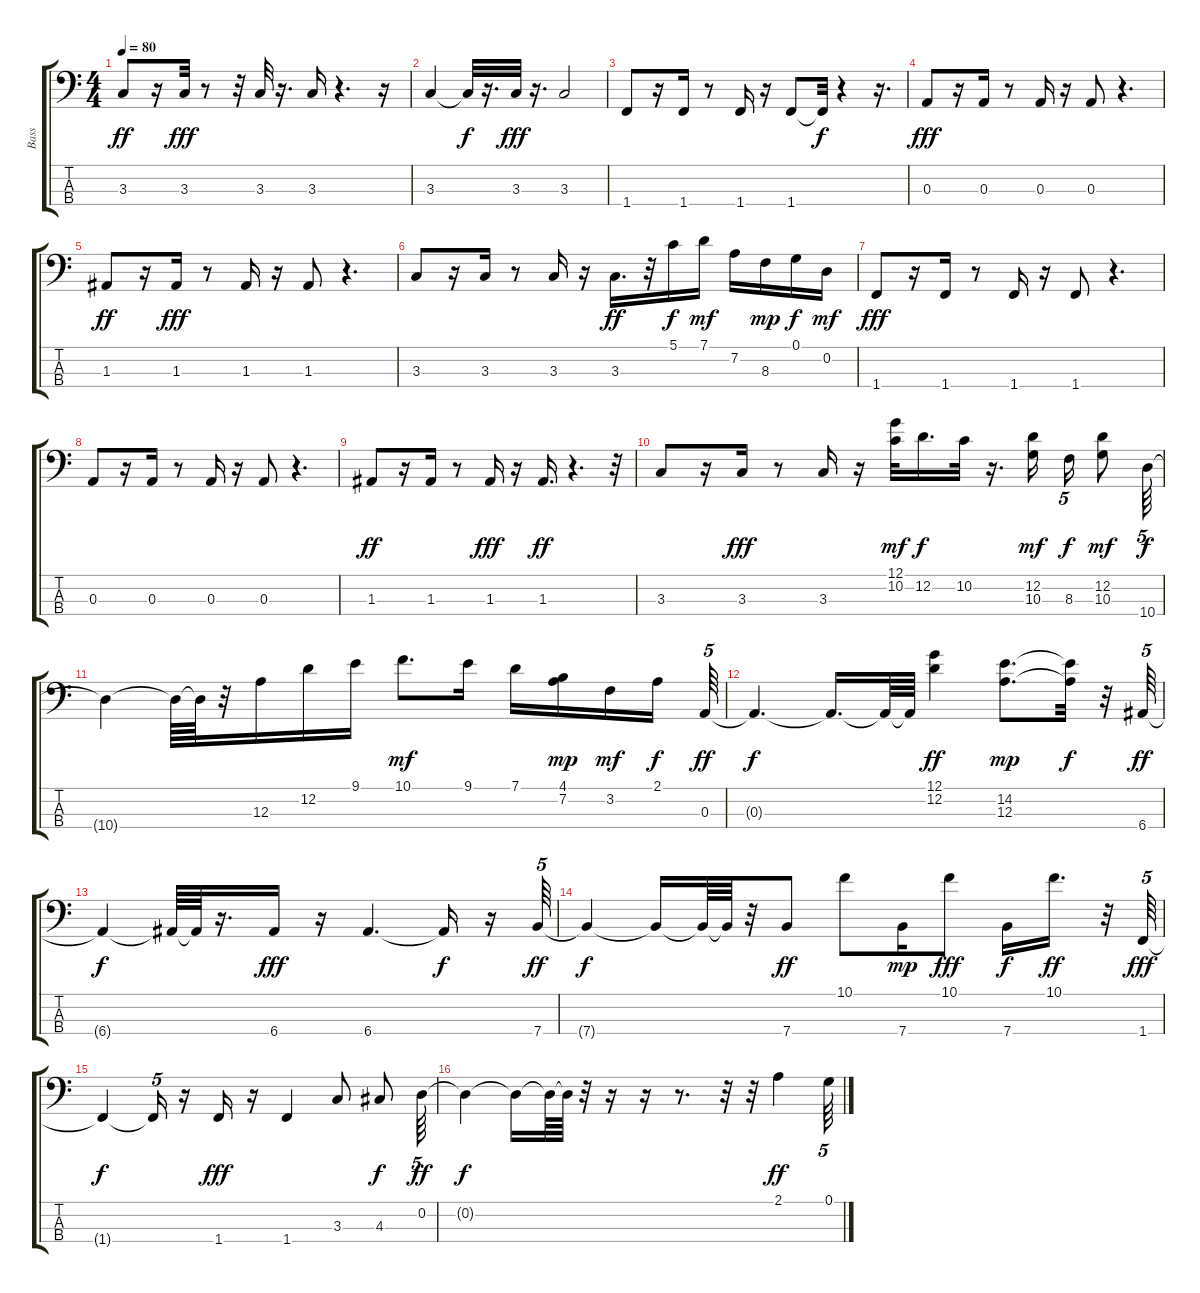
\track ("Bass" "Bass") {instrument synthbass2}
\staff {score tabs}
\tuning (G2 D2 A1 E1) {hide}
\ts (4 4)
\tempo 80
\clef f4
\ks c
3.3.8{dy ff} r.16 3.3.32{dy fff} r.8 r.32 3.3.32 r.16{d} 3.3.16 r.4{d} r.16 |
3.3.4 3.3{t}.32{dy f} r.16{d} 3.3.32{dy fff} r.16{d} 3.3.2 |
1.4.8 r.16 1.4.16 r.8 1.4.16 r.16 1.4.8 1.4{t}.32{dy f} r.4 r.16{d} |
0.3.8{dy fff} r.16 0.3.16 r.8 0.3.16 r.16 0.3.8 r.4{d} |
1.3.8{dy ff} r.16 1.3.16{dy fff} r.8 1.3.16 r.16 1.3.8 r.4{d} |
3.3.8 r.16 3.3.16 r.8 3.3.16 r.16 3.3.16{d dy ff} r.32 5.1.16{dy f} 7.1.16{dy mf} 7.2.16 8.3.16{dy mp} 0.1.16{dy f} 0.2.16{dy mf} |
1.4.8{dy fff} r.16 1.4.16 r.8 1.4.16 r.16 1.4.8 r.4{d} |
0.3.8 r.16 0.3.16 r.8 0.3.16 r.16 0.3.8 r.4{d} |
1.3.8{dy ff} r.16 1.3.16 r.8 1.3.16{dy fff} r.16 1.3.16{d dy ff} r.4{d} r.32 |
3.3.8 r.16 3.3.16{dy fff} r.8 3.3.16 r.16 (12.1 10.2).32{dy mf} 12.2.16{d dy f} 10.2.32 r.16{d} (12.2 10.3).16{dy mf beam splitsecondary} 8.3.16{tu (5 4) dy f} (12.2 10.3).8{dy mf} 10.4.64{tu (5 4) dy f} |
10.4{t}.4 10.4{t}.64 10.4{t}.64 r.32 12.3.16 12.2.16 9.1.16 10.1.8{d dy mf} 9.1.16 7.1.16 (4.1 7.2).16{dy mp} 3.2.16{dy mf} 2.1.16{dy f} 0.3.64{tu (5 4) dy ff} |
0.3{t}.4{d dy f} 0.3{t}.16{d} 0.3{t}.64 0.3{t}.64 (12.1 12.2).4{dy ff} (14.2 12.3).8{d dy mp} (14.2{t} 12.3{t}).32{dy f} r.32 6.4.64{tu (5 4) dy ff} |
6.4{t}.4{dy f} 6.4{t}.64 6.4{t}.64 r.16{d} 6.4.16{dy fff} r.16 6.4.4{d} 6.4{t}.16{dy f} r.16 7.4.64{tu (5 4) dy ff} |
7.4{t}.4{dy f} 7.4{t}.16 7.4{t}.64 7.4{t}.64 r.32 7.4.8{dy ff} 10.1.8 7.4.16{dy mp} 10.1.8{dy fff} 7.4.16{dy f} 10.1.16{d dy ff} r.32 1.4.64{tu (5 4) dy fff} |
1.4{t}.4{dy f} 1.4{t}.16{tu (5 4)} r.16 1.4.16{dy fff} r.16 1.4.4 3.3.8 4.3.8{dy f} 0.2.64{tu (5 4) dy ff} |
0.2{t}.4{dy f} 0.2{t}.16 0.2{t}.64 0.2{t}.64 r.32 r.16 r.16 r.8{d} r.32 r.32 2.1.4{dy ff} 0.1.64{tu (5 4)}
